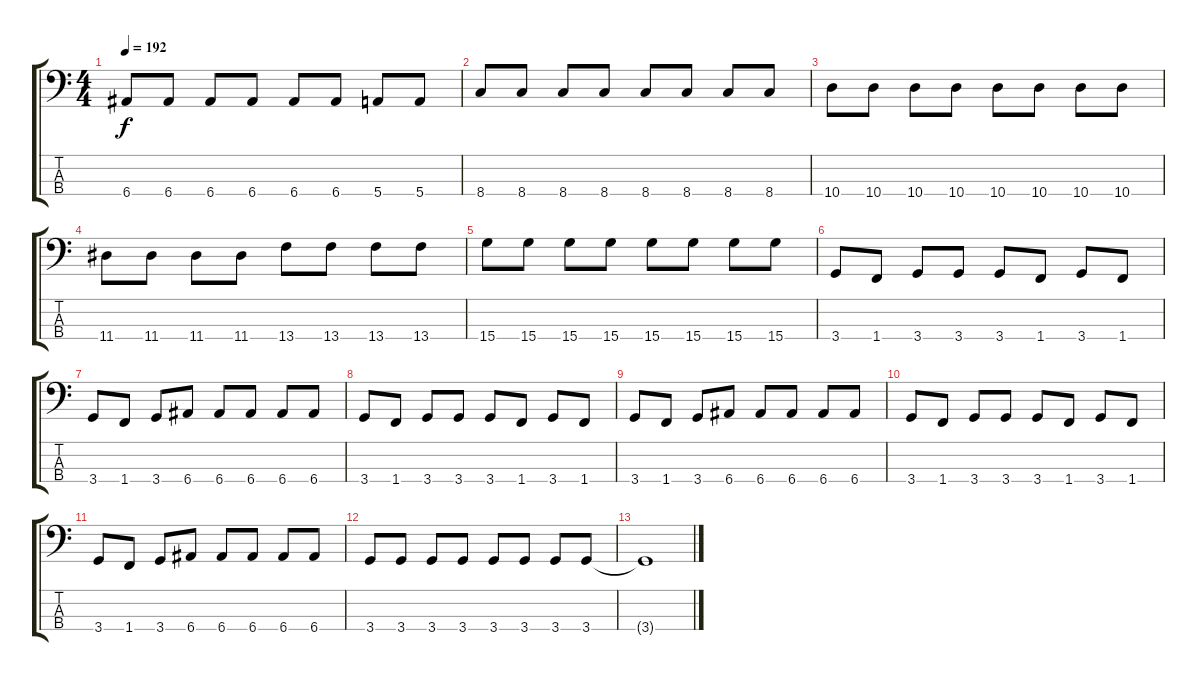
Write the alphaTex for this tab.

\track "" {instrument electricbassfinger}
\staff {score tabs}
\tuning (G2 D2 A1 E1) {hide}
\ts (4 4)
\tempo 192
\clef f4
\ks c
6.4.8{dy f} 6.4.8 6.4.8 6.4.8 6.4.8 6.4.8 5.4.8 5.4.8 |
8.4.8 8.4.8 8.4.8 8.4.8 8.4.8 8.4.8 8.4.8 8.4.8 |
10.4.8 10.4.8 10.4.8 10.4.8 10.4.8 10.4.8 10.4.8 10.4.8 |
11.4.8 11.4.8 11.4.8 11.4.8 13.4.8 13.4.8 13.4.8 13.4.8 |
15.4.8 15.4.8 15.4.8 15.4.8 15.4.8 15.4.8 15.4.8 15.4.8 |
3.4.8 1.4.8 3.4.8 3.4.8 3.4.8 1.4.8 3.4.8 1.4.8 |
3.4.8 1.4.8 3.4.8 6.4.8 6.4.8 6.4.8 6.4.8 6.4.8 |
3.4.8 1.4.8 3.4.8 3.4.8 3.4.8 1.4.8 3.4.8 1.4.8 |
3.4.8 1.4.8 3.4.8 6.4.8 6.4.8 6.4.8 6.4.8 6.4.8 |
3.4.8 1.4.8 3.4.8 3.4.8 3.4.8 1.4.8 3.4.8 1.4.8 |
3.4.8 1.4.8 3.4.8 6.4.8 6.4.8 6.4.8 6.4.8 6.4.8 |
3.4.8 3.4.8 3.4.8 3.4.8 3.4.8 3.4.8 3.4.8 3.4.8 |
3.4{t}.1
